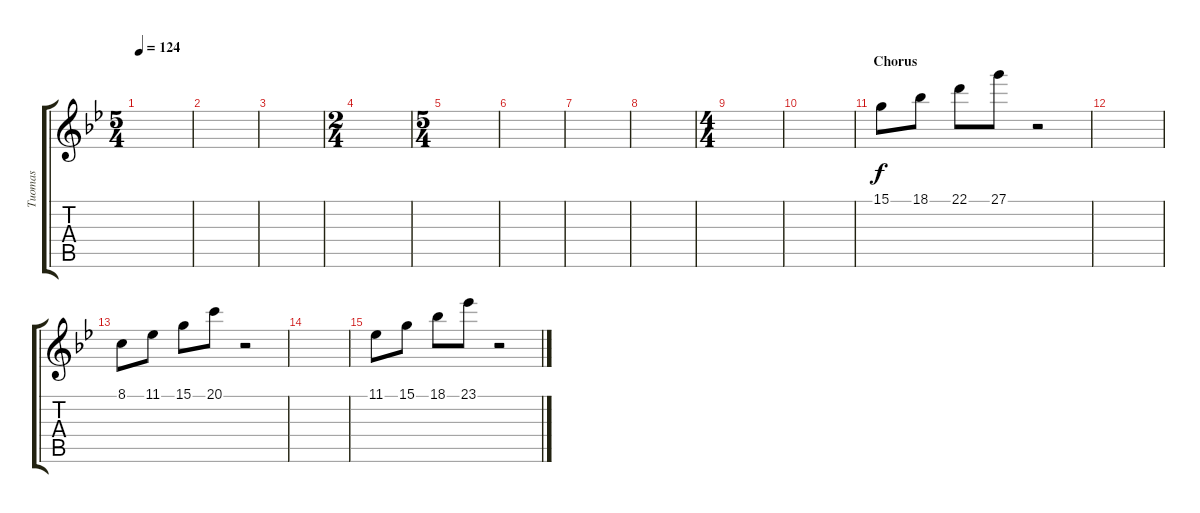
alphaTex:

\track ("Tuomas" "Tuomas") {instrument fx1rain}
\staff {score tabs}
\tuning (E4 B3 G3 D3 A2 E2) {hide}
\ts (5 4)
\tempo 124
\clef g2
\ks bb
|
|
|
\ts (2 4)
|
\ts (5 4)
|
|
|
|
\ts (4 4)
|
|
\section ("" "Chorus")
15.1.8 18.1.8 22.1.8 27.1.8 r.2 |
|
8.1.8 11.1.8 15.1.8 20.1.8 r.2 |
|
11.1.8 15.1.8 18.1.8 23.1.8 r.2
